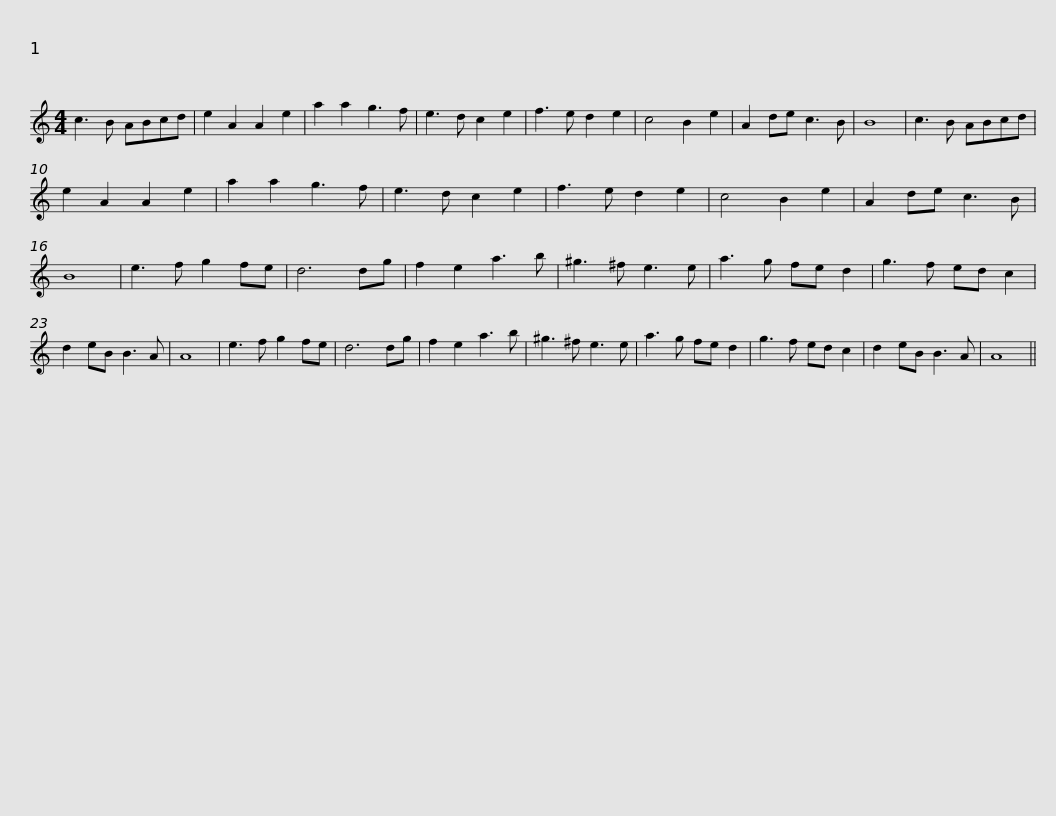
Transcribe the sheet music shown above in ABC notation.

X:1
L:1/8
M:4/4
I:linebreak $
K:C
V:1 treble
V:1
 c3 B ABcd | e2 A2 A2 e2 | a2 a2 g3 f | e3 d c2 e2 | f3 e d2 e2 | %5
 c4 B2 e2 | A2 de c3 B | B8 | c3 B ABcd |$ e2 A2 A2 e2 | %10
 a2 a2 g3 f | e3 d c2 e2 | f3 e d2 e2 | c4 B2 e2 | A2 de c3 B | %15
 B8 | e3 f g2 fe | d6 dg | f2 e2 a3 b |$ ^g3 ^f e3 e | %20
 a3 g fe d2 | g3 f ed c2 | d2 eB B3 A | A8 | e3 f g2 fe | %25
 d6 dg | f2 e2 a3 b |$ ^g3 ^f e3 e | a3 g fe d2 | g3 f ed c2 | %30
 d2 eB B3 A | A8 || %32
